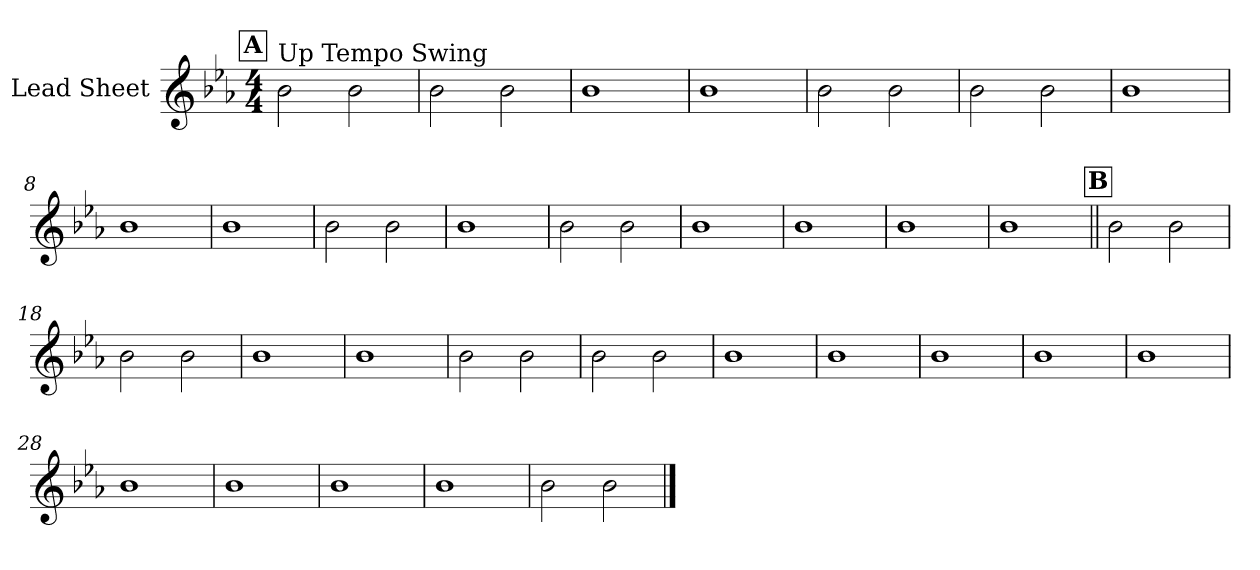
**kern
*part1
*staff1
*I"Lead Sheet
*clefG2
*k[b-e-a-]
*E-:
*M4/4
!!LO:REH:place=s1:a:fs=14:t=A
=1
!LO:TX:a:t=Up Tempo Swing
2b-\
2b-\
=2
2b-\
2b-\
=3
1b-
=4
1b-
!!LO:LB:g=z
=5
2b-\
2b-\
=6
2b-\
2b-\
=7
1b-
=8
1b-
!!LO:LB:g=z
=9
1b-
=10
2b-\
2b-\
=11
1b-
=12
2b-\
2b-\
!!LO:LB:g=z
=13
1b-
=14
1b-
=15
1b-
=16
1b-
!!LO:LB:g=z
!!LO:REH:place=s1:a:fs=14:t=B
=17||
2b-\
2b-\
=18
2b-\
2b-\
=19
1b-
=20
1b-
!!LO:LB:g=z
=21
2b-\
2b-\
=22
2b-\
2b-\
=23
1b-
=24
1b-
!!LO:LB:g=z
=25
1b-
=26
1b-
=27
1b-
=28
1b-
!!LO:LB:g=z
=29
1b-
=30
1b-
=31
1b-
=32
2b-\
2b-\
==
*-
